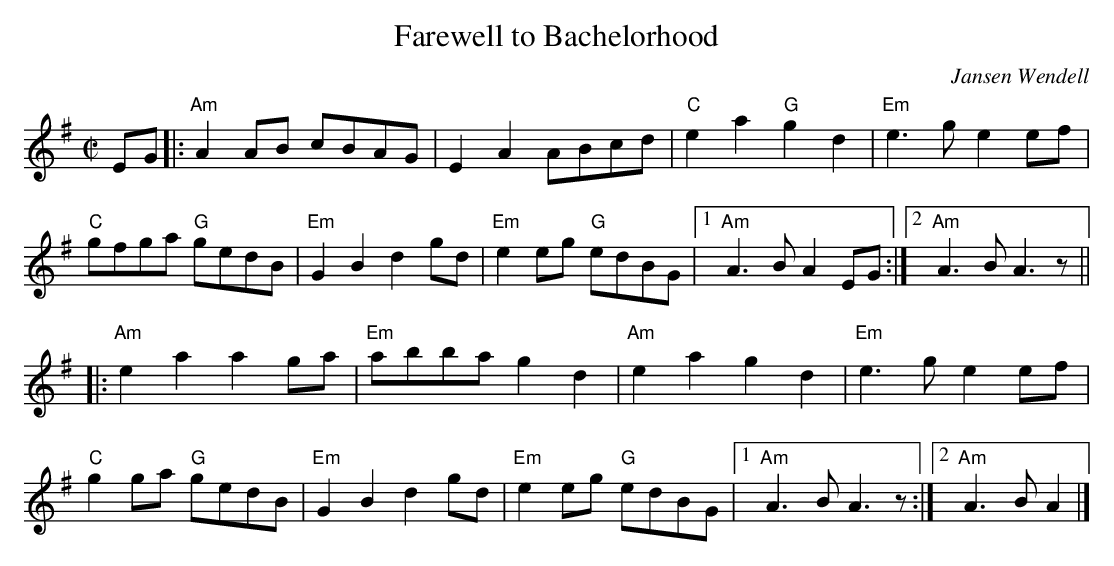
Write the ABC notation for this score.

X:1
T:Farewell to Bachelorhood
C:Jansen Wendell
M:C|
K:G
EG|:"Am"A2AB cBAG|E2A2 ABcd|"C"e2a2"G"g2d2|"Em"e3g e2ef|
"C"gfga "G"gedB|"Em"G2B2d2gd|"Em"e2eg "G"edBG|1"Am"A3BA2EG:|2"Am"A3BA3z||
|:"Am"e2a2a2ga|"Em"abbag2d2|"Am"e2a2g2d2|"Em"e3ge2ef|
"C"g2ga "G"gedB|"Em"G2B2d2gd|"Em"e2eg "G"edBG|1"Am"A3BA3z:|2"Am"A3BA2|]
